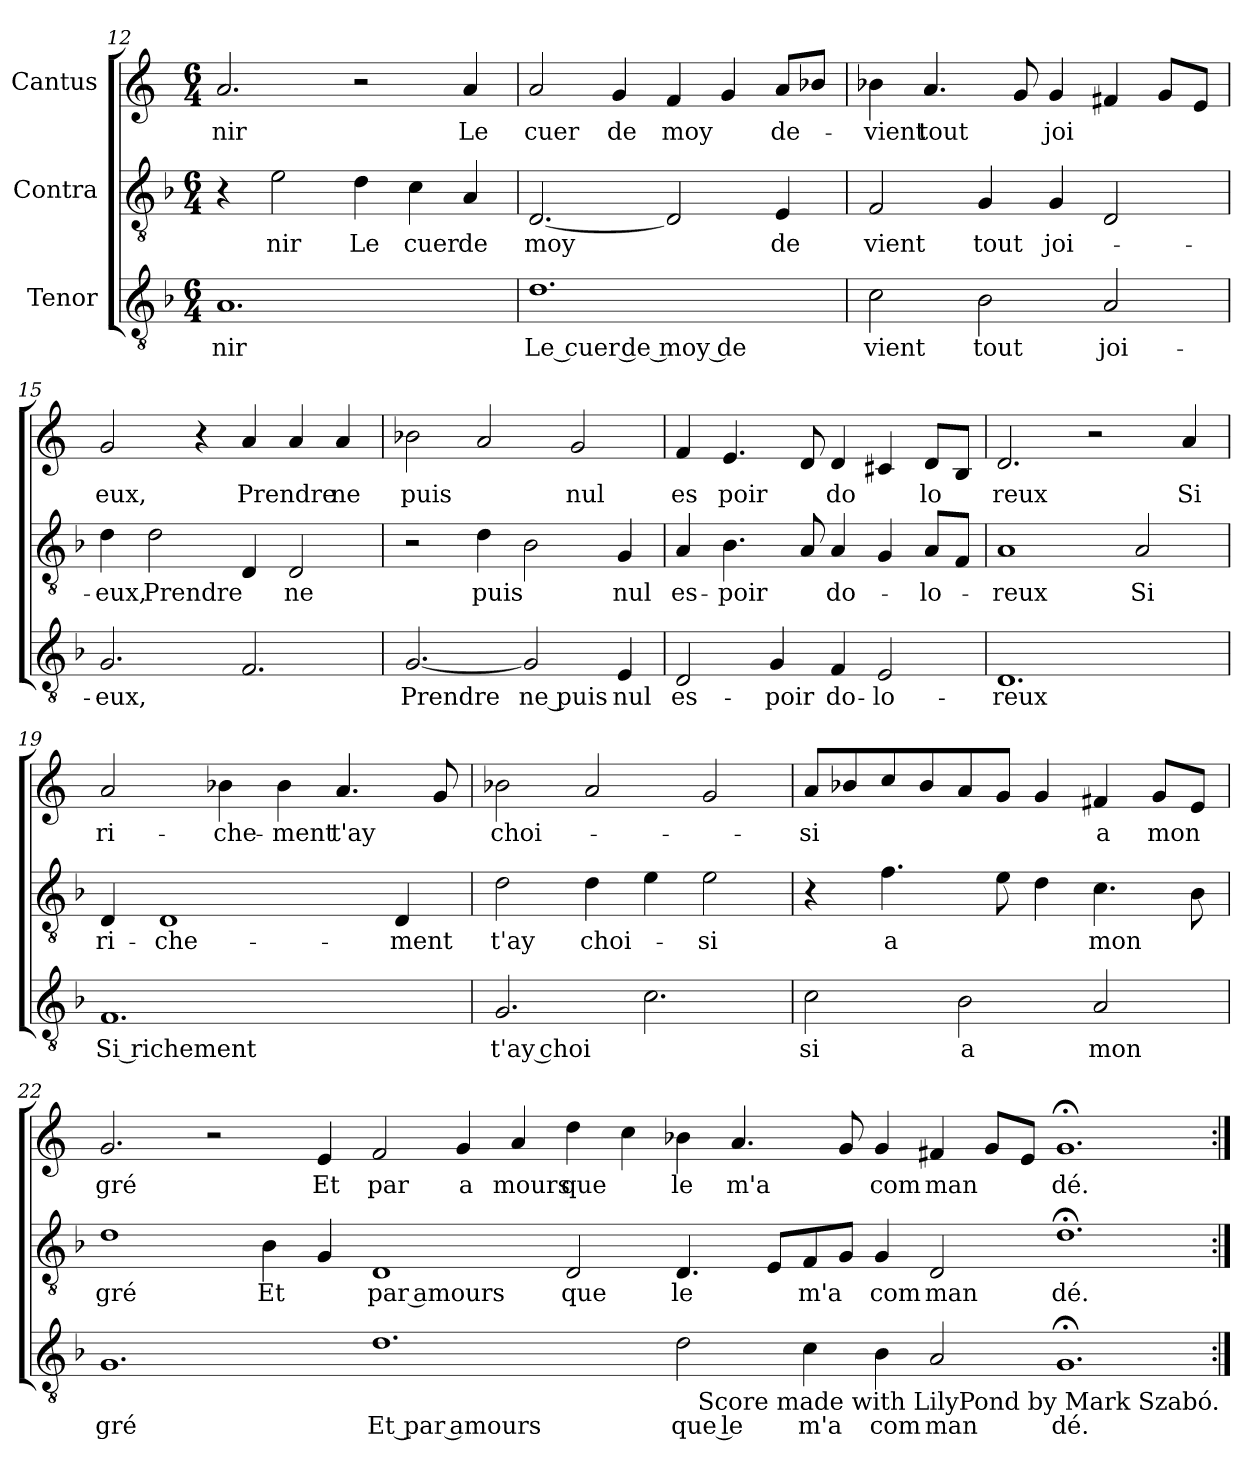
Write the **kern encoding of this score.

**kern	**text	**kern	**text	**kern	**text
*part3	*part3	*part2	*part2	*part1	*part1
*staff3	*staff3	*staff2	*staff2	*staff1	*staff1
*I"Tenor	*	*I"Contra	*	*I"Cantus	*
*clefGv2	*	*clefGv2	*	*clefG2	*
*	*	*	*	*ITrd-3c-5	*
*k[b-]	*	*k[b-]	*	*k[b-]	*
*F:	*	*F:	*	*F:	*
*M6/4	*	*M6/4	*	*M6/4	*
=12	=12	=12	=12	=12	=12
!	!LO:LY:b	!	!	!	!LO:LY:b
1.A	nir	4r	.	2.dd/	-nir
!	!	!	!LO:LY:b	!	!
.	.	2e\	nir	.	.
!	!	!	!LO:LY:b	!	!
.	.	4d\	Le	2r	.
!	!	!	!LO:LY:b	!	!
.	.	4c\	cuer	.	.
!	!	!	!LO:LY:b	!	!LO:LY:b
.	.	4A/	de	4dd/	Le
=13	=13	=13	=13	=13	=13
!	!LO:LY:b	!	!LO:LY:b	!	!LO:LY:b
1.d	Le cuer de moy de	[<2.D/	moy	2dd/	cuer
!	!	!	!	!	!LO:LY:b
.	.	.	.	4cc/	de
!	!	!	!	!	!LO:LY:b
.	.	2D/]	.	4b-/	moy
.	.	.	.	4cc/	.
!	!	!	!LO:LY:b	!	!LO:LY:b
.	.	4E/	de	8dd/L	de-
.	.	.	.	8ee-/J	.
!!LO:LB:g=z
=14	=14	=14	=14	=14	=14
!	!LO:LY:b	!	!LO:LY:b	!	!LO:LY:b
2c\	vient	2F/	vient	4ee-\	-vient
!	!	!	!	!	!LO:LY:b
.	.	.	.	4.dd/	tout
!	!LO:LY:b	!	!LO:LY:b	!	!
2B-\	tout	4G/	tout	.	.
.	.	.	.	8cc/	.
!	!	!	!LO:LY:b	!	!LO:LY:b
.	.	4G/	joi-	4cc/	joi
!	!LO:LY:b:rj	!	!	!	!
2A/	joi-	2D/	.	4b/	.
.	.	.	.	8cc/L	.
.	.	.	.	8a/J	.
=15	=15	=15	=15	=15	=15
!	!LO:LY:b	!	!LO:LY:b	!	!LO:LY:b
2.G/	-eux,	4d\	-eux,	2cc/	eux,
!	!	!	!LO:LY:b	!	!
.	.	2d\	Prendre	.	.
.	.	.	.	4r	.
!	!	!	!	!	!LO:LY:b
2.F/	.	4D/	.	4dd/	Prendre
!	!	!	!LO:LY:b	!	!
.	.	2D/	ne	4dd/	.
!	!	!	!	!	!LO:LY:b
.	.	.	.	4dd/	ne
=16	=16	=16	=16	=16	=16
!	!LO:LY:b	!	!	!	!LO:LY:b
[<2.G/	Prendre	2r	.	2ee-\	puis
!	!	!	!LO:LY:b	!	!
.	.	4d\	puis	2dd/	.
!	!LO:LY:b:rj	!	!	!	!
2G/]	ne puis	2B-\	.	.	.
!	!	!	!	!	!LO:LY:b
.	.	.	.	2cc/	nul
!	!LO:LY:b	!	!LO:LY:b	!	!
4E/	nul	4G/	nul	.	.
=17	=17	=17	=17	=17	=17
!	!LO:LY:b	!	!LO:LY:b	!	!LO:LY:b
2D/	es-	4A/	es-	4b-/	es
!	!	!	!LO:LY:b	!	!LO:LY:b
.	.	4.B-\	-poir	4.a/	poir
!	!LO:LY:b	!	!	!	!
4G/	-poir	.	.	.	.
.	.	8A/	.	8g/	.
!	!LO:LY:b	!	!LO:LY:b	!	!LO:LY:b
4F/	do-	4A/	do-	4g/	do
!	!LO:LY:b	!	!	!	!
2E/	-lo-	4G/	.	4f#/	.
!	!	!	!LO:LY:b	!	!LO:LY:b
.	.	8A/L	-lo-	8g/L	lo
.	.	8F/J	.	8e/J	.
!!LO:LB:g=z
=18	=18	=18	=18	=18	=18
!	!LO:LY:b	!	!LO:LY:b	!	!LO:LY:b
1.D	-reux	1A	-reux	2.g/	reux
.	.	.	.	2r	.
!	!	!	!LO:LY:b	!	!
.	.	2A/	Si	.	.
!	!	!	!	!	!LO:LY:b
.	.	.	.	4dd/	Si
=19	=19	=19	=19	=19	=19
!	!LO:LY:b	!	!LO:LY:b	!	!LO:LY:b
1.F	Si richement	4D/	ri-	2dd/	ri-
!	!	!	!LO:LY:b	!	!
.	.	1D	-che-	.	.
!	!	!	!	!	!LO:LY:b
.	.	.	.	4ee-\	-che-
!	!	!	!	!	!LO:LY:b
.	.	.	.	4ee-\	-ment
!	!	!	!	!	!LO:LY:b
.	.	.	.	4.dd/	t'ay
!	!	!	!LO:LY:b	!	!
.	.	4D/	-ment	.	.
.	.	.	.	8cc/	.
=20	=20	=20	=20	=20	=20
!	!LO:LY:b:rj	!	!LO:LY:b	!	!LO:LY:b
2.G/	t'ay choi	2d\	t'ay	2ee-\	choi-
!	!	!	!LO:LY:b	!	!
.	.	4d\	choi-	2dd/	.
2.c\	.	4e\	.	.	.
!	!	!	!LO:LY:b	!	!
.	.	2e\	-si	2cc/	.
=21	=21	=21	=21	=21	=21
!	!LO:LY:b	!	!	!	!LO:LY:b
2c\	si	4r	.	8dd/L	-si
.	.	.	.	8ee-/	.
!	!	!	!LO:LY:b	!	!
.	.	4.f\	a	8ff/	.
.	.	.	.	8ee-/	.
!	!LO:LY:b	!	!	!	!
2B-\	a	.	.	8dd/	.
.	.	8e\	.	8cc/J	.
.	.	4d\	.	4cc/	.
!	!LO:LY:b	!	!LO:LY:b	!	!LO:LY:b
2A/	mon	4.c\	mon	4b/	a
!	!	!	!	!	!LO:LY:b
.	.	.	.	8cc/L	mon
.	.	8B-\	.	8a/J	.
!!LO:LB:g=z
=22	=22	=22	=22	=22	=22
!	!LO:LY:b	!	!LO:LY:b	!	!LO:LY:b
1.G	gré	1d	gré	2.cc/	gré
.	.	.	.	2r	.
!	!	!	!LO:LY:b	!	!
.	.	4B-\	Et	.	.
!	!	!	!	!	!LO:LY:b
.	.	4G/	.	4a/	Et
!	!LO:LY:b	!	!LO:LY:b	!	!LO:LY:b
1.d	Et par amours	1D	par amours	2b-/	par
!	!	!	!	!	!LO:LY:b
.	.	.	.	4cc/	a
!	!	!	!	!	!LO:LY:b
.	.	.	.	4dd/	mours
!	!	!	!LO:LY:b	!	!LO:LY:b
.	.	2D/	que	4gg\	que
.	.	.	.	4ff\	.
!	!LO:LY:b:rj	!	!LO:LY:b	!	!LO:LY:b
2d\	que le	4.D/	le	4ee-\	le
!	!	!	!	!	!LO:LY:b
.	.	.	.	4.dd/	m'a
.	.	8E/L	.	.	.
!	!LO:LY:b	!	!LO:LY:b	!	!
4c\	m'a	8F/	m'a	.	.
.	.	8G/J	.	8cc/	.
!	!LO:LY:b	!	!LO:LY:b	!	!LO:LY:b
4B-\	com	4G/	com	4cc/	com
!	!LO:LY:b	!	!LO:LY:b	!	!LO:LY:b
2A/	man	2D/	man	4b/	man
.	.	.	.	8cc/L	.
.	.	.	.	8a/J	.
!	!LO:LY:b	!	!LO:LY:b	!	!LO:LY:b
1.G;	dé.	1.d;<	dé.	1.cc;	dé.
!LO:TX:b:t=Score made with LilyPond by Mark Szabó.	!	!	!	!	!
=:|!	=:|!	=:|!	=:|!	=:|!	=:|!
*-	*-	*-	*-	*-	*-
